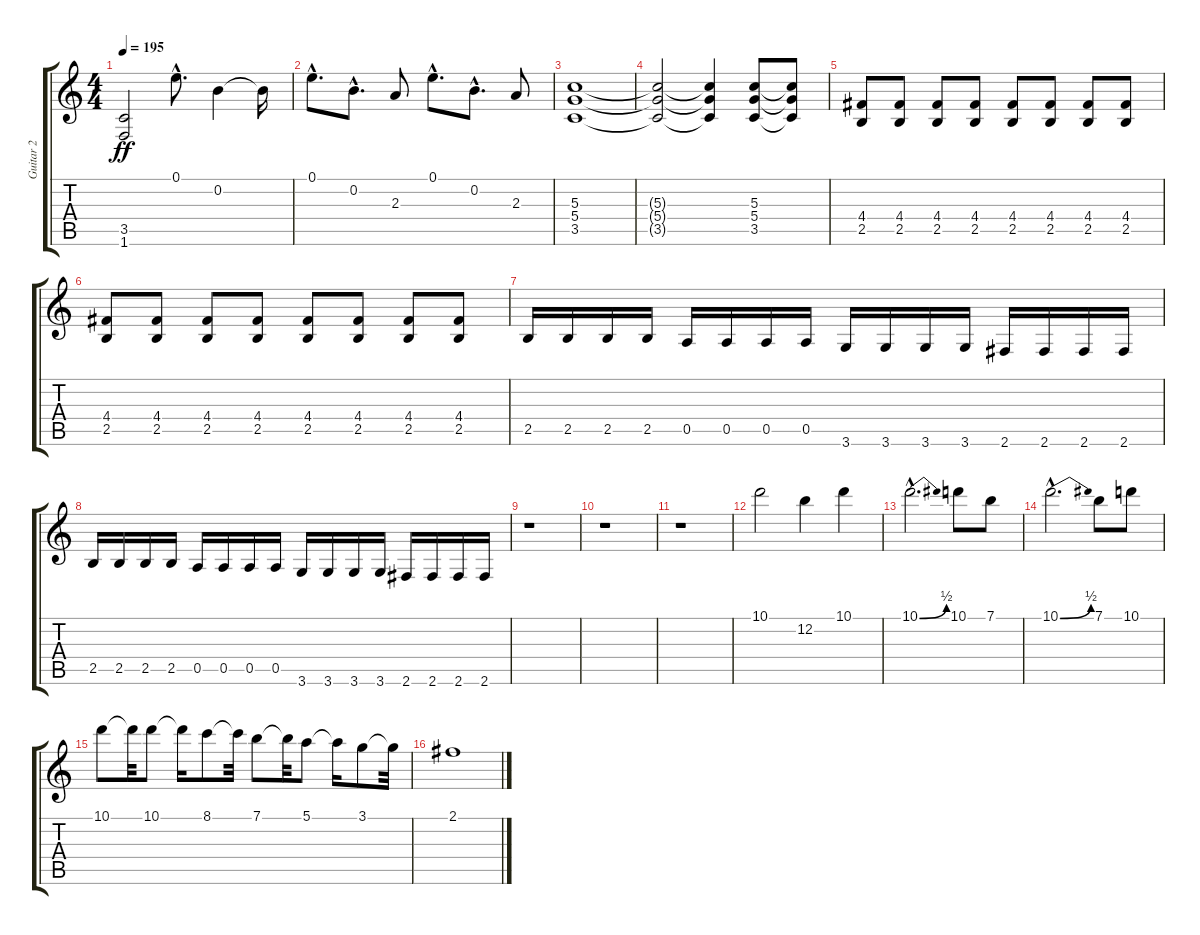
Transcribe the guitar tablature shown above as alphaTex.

\track ("Guitar 2" "Guitar 2") {instrument overdrivenguitar}
\staff {score tabs}
\tuning (E4 B3 G3 D3 A2 E2) {hide}
\ts (4 4)
\tempo 195
\clef g2
\ks c
(3.5 1.6).2{dy ff} 0.1{hac}.8{d} 0.2.4 0.2{t}.16 |
0.1{hac}.8{d} 0.2{hac}.8{d} 2.3.8 0.1{hac}.8{d} 0.2{hac}.8{d} 2.3.8 |
(5.3 5.4 3.5).1 |
(5.3{t} 5.4{t} 3.5{t}).2 (5.3{t} 5.4{t} 3.5{t}).4 (5.3 5.4 3.5).8 (5.3{t} 5.4{t} 3.5{t}).8 |
(4.4 2.5).8 (4.4 2.5).8 (4.4 2.5).8 (4.4 2.5).8 (4.4 2.5).8 (4.4 2.5).8 (4.4 2.5).8 (4.4 2.5).8 |
(4.4 2.5).8 (4.4 2.5).8 (4.4 2.5).8 (4.4 2.5).8 (4.4 2.5).8 (4.4 2.5).8 (4.4 2.5).8 (4.4 2.5).8 |
2.5.16 2.5.16 2.5.16 2.5.16 0.5.16 0.5.16 0.5.16 0.5.16 3.6.16 3.6.16 3.6.16 3.6.16 2.6.16 2.6.16 2.6.16 2.6.16 |
2.5.16 2.5.16 2.5.16 2.5.16 0.5.16 0.5.16 0.5.16 0.5.16 3.6.16 3.6.16 3.6.16 3.6.16 2.6.16 2.6.16 2.6.16 2.6.16 |
r.1 |
r.1 |
r.1 |
10.1.2{balance 8} 12.2.4 10.1.4 |
10.1{be (bend 0 0 60 2) hac}.2{d} 10.1.8 7.1.8 |
10.1{be (bend 0 0 60 2) hac}.2{d} 7.1.8 10.1.8 |
10.1.8 10.1{t}.32 10.1.8 10.1{t}.16 8.1.8 8.1{t}.32 7.1.8 7.1{t}.32 5.1.8 5.1{t}.16 3.1.8 3.1{t}.32 |
2.1.1
